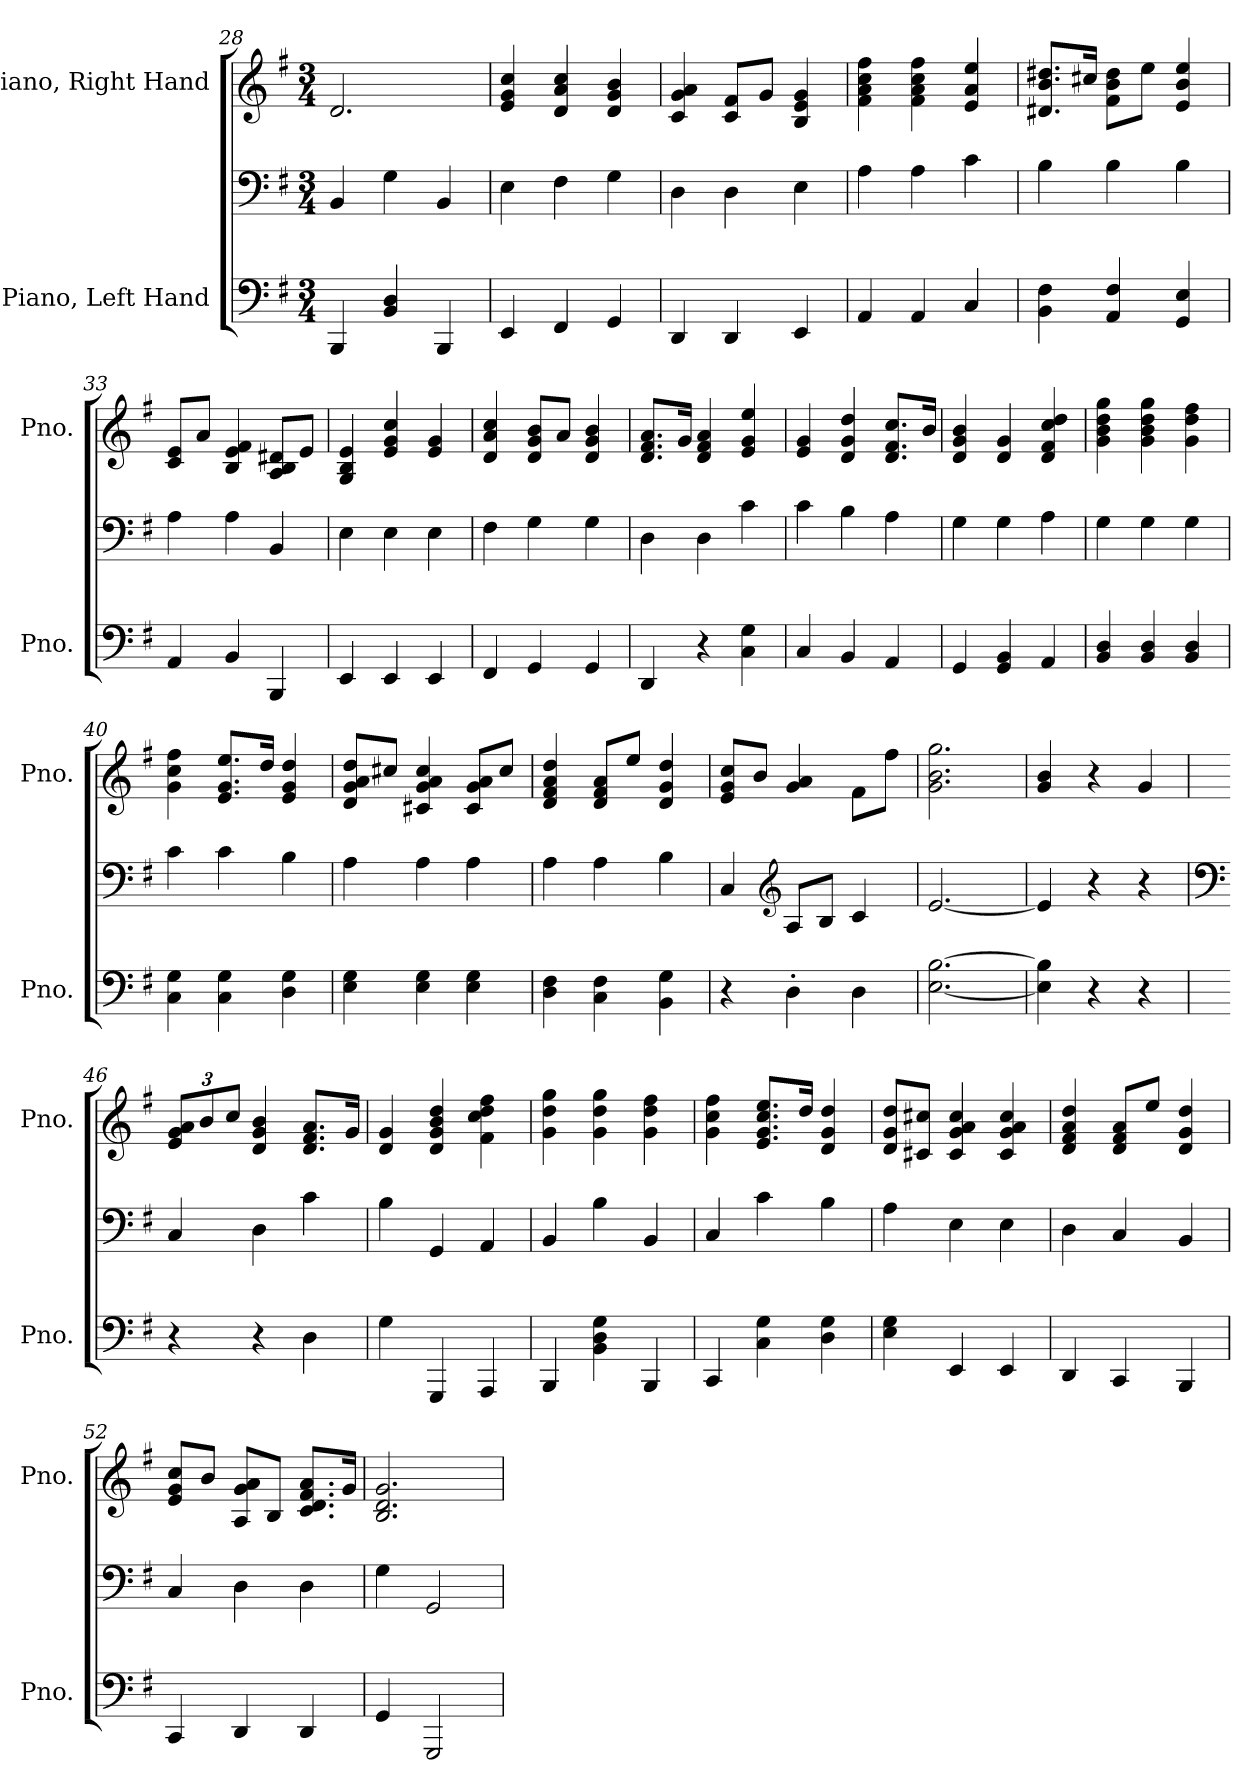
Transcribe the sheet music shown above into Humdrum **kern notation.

**kern	**kern	**kern
*part2	*part2	*part1
*staff3	*staff2	*staff1
*I"Piano, Left Hand	*	*I"Piano, Right Hand
*I'Pno.	*	*I'Pno.
*clefF4	*clefF4	*clefG2
*k[f#]	*k[f#]	*k[f#]
*M3/4	*M3/4	*M3/4
=28	=28	=28
4BBB/	4BB/	2.d/
4BB/ 4D/	4G\	.
4BBB/	4BB/	.
=29	=29	=29
4EE/	4E\	4e/ 4g/ 4cc/
4FF#/	4F#\	4d/ 4a/ 4cc/
4GG/	4G\	4d/ 4g/ 4b/
=30	=30	=30
4DD/	4D\	4c/ 4g/ 4a/
4DD/	4D\	8c/ 8f#/L
.	.	8g/J
4EE/	4E\	4B/ 4e/ 4g/
=31	=31	=31
4AA/	4A\	4f#\ 4a\ 4cc\ 4ff#\
4AA/	4A\	4f#\ 4a\ 4cc\ 4ff#\
4C/	4c\	4e/ 4a/ 4ee/
=32	=32	=32
4BB\ 4F#\	4B\	8.d#X/ 8.b/ 8.dd#X/L
.	.	16cc#X/Jk
4AA/ 4F#/	4B\	8f#\ 8b\ 8dd#\L
.	.	8ee\J
4GG/ 4E/	4B\	4e/ 4b/ 4ee/
=33	=33	=33
4AA/	4A\	8c/ 8e/L
.	.	8a/J
4BB/	4A\	4B/ 4e/ 4f#/
4BBB/	4BB/	8A/ 8B/ 8d#X/L
.	.	8e/J
!!LO:LB:g=z
=34	=34	=34
4EE/	4E\	4G/ 4B/ 4e/
4EE/	4E\	4e/ 4g/ 4cc/
4EE/	4E\	4e/ 4g/
=35	=35	=35
4FF#/	4F#\	4d/ 4a/ 4cc/
4GG/	4G\	8d/ 8g/ 8b/L
.	.	8a/J
4GG/	4G\	4d/ 4g/ 4b/
=36	=36	=36
4DD/	4D\	8.d/ 8.f#/ 8.a/L
.	.	16g/Jk
4r	4D\	4d/ 4f#/ 4a/
4C\ 4G\	4c\	4e/ 4g/ 4ee/
=37	=37	=37
4C/	4c\	4e/ 4g/
4BB/	4B\	4d/ 4g/ 4dd/
4AA/	4A\	8.d/ 8.f#/ 8.cc/L
.	.	16b/Jk
=38	=38	=38
4GG/	4G\	4d/ 4g/ 4b/
4GG/ 4BB/	4G\	4d/ 4g/
4AA/	4A\	4d/ 4f#/ 4cc/ 4dd/
=39	=39	=39
4BB/ 4D/	4G\	4g\ 4b\ 4dd\ 4gg\
4BB/ 4D/	4G\	4g\ 4b\ 4dd\ 4gg\
4BB/ 4D/	4G\	4g\ 4dd\ 4ff#\
=40	=40	=40
4C\ 4G\	4c\	4g\ 4cc\ 4ff#\
4C\ 4G\	4c\	8.e/ 8.g/ 8.ee/L
.	.	16dd/Jk
4D\ 4G\	4B\	4e/ 4g/ 4dd/
!!LO:LB:g=z
=41	=41	=41
4E\ 4G\	4A\	8d/ 8g/ 8a/ 8dd/L
.	.	8cc#X/J
4E\ 4G\	4A\	4c#X/ 4g/ 4a/ 4cc#/
4E\ 4G\	4A\	8c#/ 8g/ 8a/L
.	.	8cc#/J
=42	=42	=42
4D\ 4F#\	4A\	4d/ 4f#/ 4a/ 4dd/
4C\ 4F#\	4A\	8d/ 8f#/ 8a/L
.	.	8ee/J
4BB\ 4G\	4B\	4d/ 4g/ 4dd/
=43	=43	=43
4r	4C/	8e/ 8g/ 8cc/L
.	.	8b/J
*	*clefG2	*
4D'\	8A/L	4g/ 4a/
.	8B/J	.
4D\	4c/	8f#\L
.	.	8ff#\J
=44	=44	=44
[2.E\ [2.B\	[2.e/	2.g\ 2.b\ 2.gg\
=45	=45	=45
4E\] 4B\]	4e/]	4g/ 4b/
4r	4r	4r
4r	4r	4g/
=46	=46	=46
*	*clefF4	*
*	*	*Xbrackettup
4r	4C/	12e/ 12g/ 12a/L
.	.	12b/
.	.	12cc/J
4r	4D\	4d/ 4g/ 4b/
4D\	4c\	8.d/ 8.f#/ 8.a/L
.	.	16g/Jk
!!LO:LB:g=z
=47	=47	=47
4G\	4B\	4d/ 4g/
4GGG/	4GG/	4d/ 4g/ 4b/ 4dd/
4AAA/	4AA/	4f#\ 4cc\ 4dd\ 4ff#\
=48	=48	=48
4BBB/	4BB/	4g\ 4dd\ 4gg\
4BB\ 4D\ 4G\	4B\	4g\ 4dd\ 4gg\
4BBB/	4BB/	4g\ 4dd\ 4ff#\
=49	=49	=49
4CC/	4C/	4g\ 4cc\ 4ff#\
4C\ 4G\	4c\	8.e/ 8.g/ 8.cc/ 8.ee/L
.	.	16dd/Jk
4D\ 4G\	4B\	4d/ 4g/ 4dd/
=50	=50	=50
4E\ 4G\	4A\	8d/ 8g/ 8dd/L
.	.	8c#X/ 8cc#X/J
4EE/	4E\	4c#/ 4g/ 4a/ 4cc#/
4EE/	4E\	4c#/ 4g/ 4a/ 4cc#/
=51	=51	=51
4DD/	4D\	4d/ 4f#/ 4a/ 4dd/
4CC/	4C/	8d/ 8f#/ 8a/L
.	.	8ee/J
4BBB/	4BB/	4d/ 4g/ 4dd/
=52	=52	=52
4CC/	4C/	8e/ 8g/ 8cc/L
.	.	8b/J
4DD/	4D\	8A/ 8g/ 8a/L
.	.	8B/J
4DD/	4D\	8.c/ 8.d/ 8.f#/ 8.a/L
.	.	16g/Jk
=53	=53	=53
4GG/	4G\	2.B/ 2.d/ 2.g/
2GGG/	2GG/	.
=	=	=
*-	*-	*-
